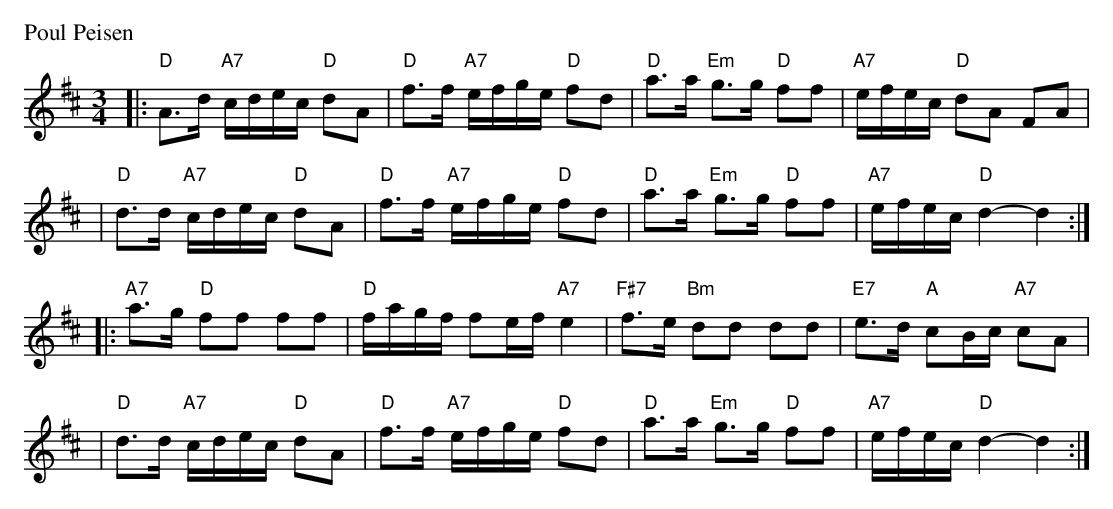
X:1
P: Poul Peisen
M: 3/4
L: 1/16
K: D
|: "D"A3d "A7"cdec "D"d2A2 \
| "D"f3f "A7"efge "D"f2d2 \
| "D"a3a "Em"g3g "D"f2f2 \
| "A7"efec "D"d2A2 F2A2 |
| "D"d3d "A7"cdec "D"d2A2 \
| "D"f3f "A7"efge "D"f2d2 \
| "D"a3a "Em"g3g "D"f2f2 \
| "A7"efec "D"d4- d4 :|
|: "A7"a3g "D"f2f2 f2f2 \
| "D"fagf f2ef "A7"e4 \
| "F#7"f3e "Bm"d2d2 d2d2 \
| "E7"e3d "A"c2Bc "A7"c2A2 |
| "D"d3d "A7"cdec "D"d2A2 \
| "D"f3f "A7"efge "D"f2d2 \
| "D"a3a "Em"g3g "D"f2f2 \
| "A7"efec "D"d4- d4 :|
